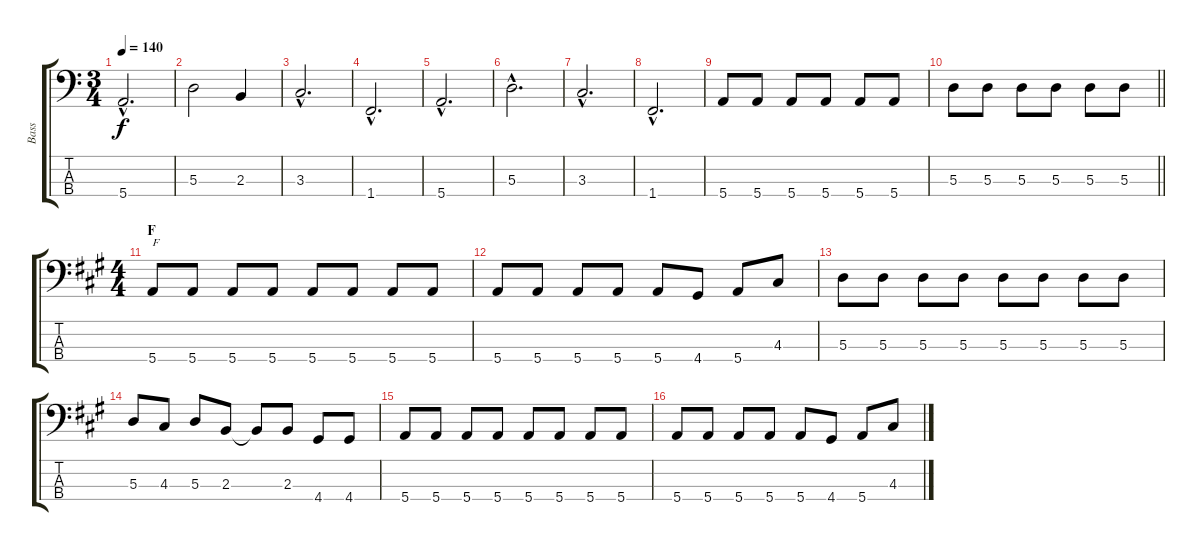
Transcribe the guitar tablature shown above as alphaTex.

\track ("Bass" "Bass") {instrument electricbasspick}
\staff {score tabs}
\tuning (G2 D2 A1 E1) {hide}
\ts (3 4)
\tempo 140
\clef f4
\ks c
5.4{hac}.2{d dy f} |
5.3.2 2.3.4 |
3.3{hac}.2{d} |
1.4{hac}.2{d} |
5.4{hac}.2{d} |
5.3{hac}.2{d} |
3.3{hac}.2{d} |
1.4{hac}.2{d} |
5.4.8 5.4.8 5.4.8 5.4.8 5.4.8 5.4.8 |
\barLineRight lightlight
5.3.8 5.3.8 5.3.8 5.3.8 5.3.8 5.3.8 |
\ts (4 4)
\section ("" "F")
\ks a
5.4.8{txt "F"} 5.4.8 5.4.8 5.4.8 5.4.8 5.4.8 5.4.8 5.4.8 |
5.4.8 5.4.8 5.4.8 5.4.8 5.4.8 4.4.8 5.4.8 4.3.8 |
5.3.8 5.3.8 5.3.8 5.3.8 5.3.8 5.3.8 5.3.8 5.3.8 |
5.3.8 4.3.8 5.3.8 2.3.8 2.3{t}.8 2.3.8 4.4.8 4.4.8 |
5.4.8 5.4.8 5.4.8 5.4.8 5.4.8 5.4.8 5.4.8 5.4.8 |
5.4.8 5.4.8 5.4.8 5.4.8 5.4.8 4.4.8 5.4.8 4.3.8
